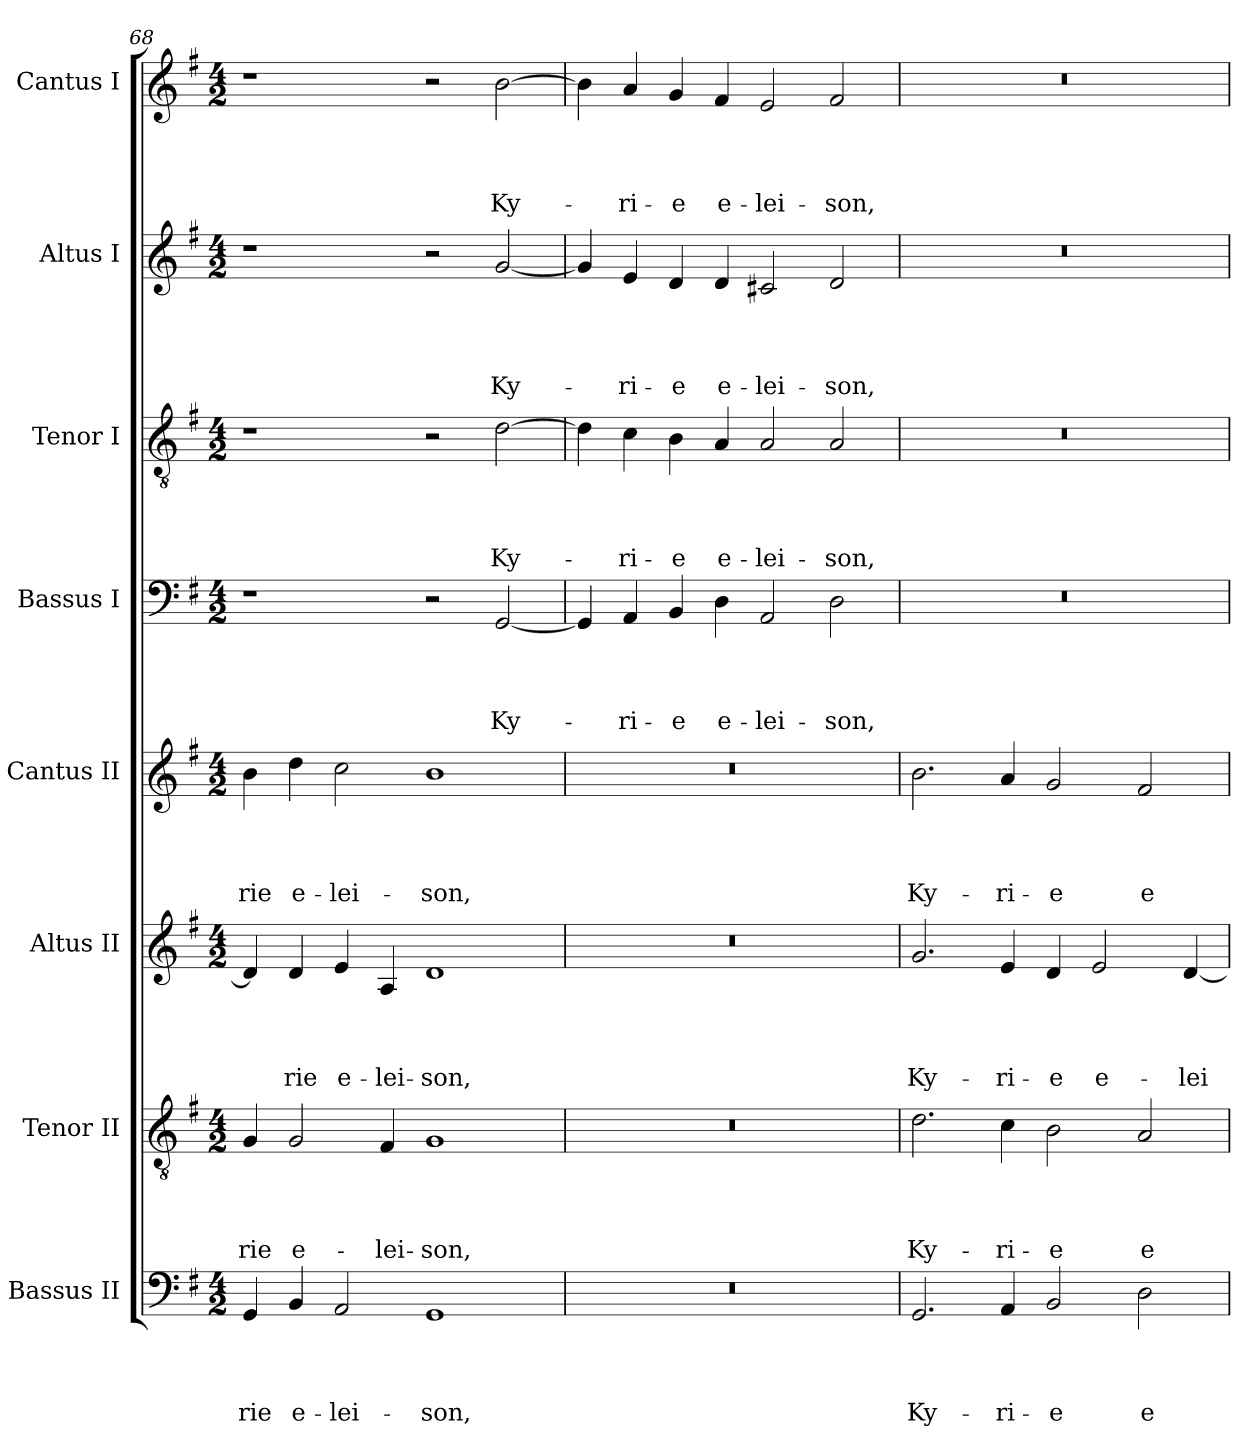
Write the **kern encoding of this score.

**kern	**text	**text	**text	**text	**kern	**text	**text	**text	**text	**kern	**text	**text	**text	**text	**kern	**text	**text	**text	**text	**kern	**text	**text	**text	**text	**kern	**text	**text	**text	**text	**kern	**text	**text	**text	**text	**kern	**text	**text	**text	**text
*part8	*part8	*part8	*part8	*part8	*part7	*part7	*part7	*part7	*part7	*part6	*part6	*part6	*part6	*part6	*part5	*part5	*part5	*part5	*part5	*part4	*part4	*part4	*part4	*part4	*part3	*part3	*part3	*part3	*part3	*part2	*part2	*part2	*part2	*part2	*part1	*part1	*part1	*part1	*part1
*staff8	*staff8	*staff8	*staff8	*staff8	*staff7	*staff7	*staff7	*staff7	*staff7	*staff6	*staff6	*staff6	*staff6	*staff6	*staff5	*staff5	*staff5	*staff5	*staff5	*staff4	*staff4	*staff4	*staff4	*staff4	*staff3	*staff3	*staff3	*staff3	*staff3	*staff2	*staff2	*staff2	*staff2	*staff2	*staff1	*staff1	*staff1	*staff1	*staff1
*I"Bassus II	*	*	*	*	*I"Tenor II	*	*	*	*	*I"Altus II	*	*	*	*	*I"Cantus II	*	*	*	*	*I"Bassus I	*	*	*	*	*I"Tenor I	*	*	*	*	*I"Altus I	*	*	*	*	*I"Cantus I	*	*	*	*
*I'B II	*	*	*	*	*I'T II	*	*	*	*	*I'A II	*	*	*	*	*I'C II	*	*	*	*	*I'B I	*	*	*	*	*I'T I	*	*	*	*	*I'A I	*	*	*	*	*I'C I	*	*	*	*
!!LO:LB:g=z
*clefF4	*	*	*	*	*clefGv2	*	*	*	*	*clefG2	*	*	*	*	*clefG2	*	*	*	*	*clefF4	*	*	*	*	*clefGv2	*	*	*	*	*clefG2	*	*	*	*	*clefG2	*	*	*	*
*k[f#]	*	*	*	*	*k[f#]	*	*	*	*	*k[f#]	*	*	*	*	*k[f#]	*	*	*	*	*k[f#]	*	*	*	*	*k[f#]	*	*	*	*	*k[f#]	*	*	*	*	*k[f#]	*	*	*	*
*G:	*	*	*	*	*G:	*	*	*	*	*G:	*	*	*	*	*G:	*	*	*	*	*G:	*	*	*	*	*G:	*	*	*	*	*G:	*	*	*	*	*G:	*	*	*	*
*M4/2	*	*	*	*	*M4/2	*	*	*	*	*M4/2	*	*	*	*	*M4/2	*	*	*	*	*M4/2	*	*	*	*	*M4/2	*	*	*	*	*M4/2	*	*	*	*	*M4/2	*	*	*	*
=68	=68	=68	=68	=68	=68	=68	=68	=68	=68	=68	=68	=68	=68	=68	=68	=68	=68	=68	=68	=68	=68	=68	=68	=68	=68	=68	=68	=68	=68	=68	=68	=68	=68	=68	=68	=68	=68	=68	=68
!	!	!	!	!LO:LY:b	!	!	!	!	!	!	!	!	!	!	!	!	!	!	!	!	!	!	!	!	!	!	!	!	!	!	!	!	!	!	!	!	!	!	!
!	!	!	!	!	!	!	!	!	!LO:LY:b	!	!	!	!	!	!	!	!	!	!	!	!	!	!	!	!	!	!	!	!	!	!	!	!	!	!	!	!	!	!
!	!	!	!	!	!	!	!	!	!	!	!	!	!	!	!	!	!	!	!LO:LY:b	!	!	!	!	!	!	!	!	!	!	!	!	!	!	!	!	!	!	!	!
4GG/	.	.	.	-rie	4G/	.	.	.	-rie	4d/]	.	.	.	.	4b\	.	.	.	-rie	1r	.	.	.	.	1r	.	.	.	.	1r	.	.	.	.	1r	.	.	.	.
!	!	!	!	!LO:LY:b	!	!	!	!	!	!	!	!	!	!	!	!	!	!	!	!	!	!	!	!	!	!	!	!	!	!	!	!	!	!	!	!	!	!	!
!	!	!	!	!	!	!	!	!	!LO:LY:b	!	!	!	!	!	!	!	!	!	!	!	!	!	!	!	!	!	!	!	!	!	!	!	!	!	!	!	!	!	!
!	!	!	!	!	!	!	!	!	!	!	!	!	!	!LO:LY:b	!	!	!	!	!	!	!	!	!	!	!	!	!	!	!	!	!	!	!	!	!	!	!	!	!
!	!	!	!	!	!	!	!	!	!	!	!	!	!	!	!	!	!	!	!LO:LY:b	!	!	!	!	!	!	!	!	!	!	!	!	!	!	!	!	!	!	!	!
4BB/	.	.	.	e-	2G/	.	.	.	e-	4d/	.	.	.	-rie	4dd\	.	.	.	e-	.	.	.	.	.	.	.	.	.	.	.	.	.	.	.	.	.	.	.	.
!	!	!	!	!LO:LY:b	!	!	!	!	!	!	!	!	!	!	!	!	!	!	!	!	!	!	!	!	!	!	!	!	!	!	!	!	!	!	!	!	!	!	!
!	!	!	!	!	!	!	!	!	!	!	!	!	!	!LO:LY:b	!	!	!	!	!	!	!	!	!	!	!	!	!	!	!	!	!	!	!	!	!	!	!	!	!
!	!	!	!	!	!	!	!	!	!	!	!	!	!	!	!	!	!	!	!LO:LY:b	!	!	!	!	!	!	!	!	!	!	!	!	!	!	!	!	!	!	!	!
2AA/	.	.	.	-lei-	.	.	.	.	.	4e/	.	.	.	e-	2cc\	.	.	.	-lei-	.	.	.	.	.	.	.	.	.	.	.	.	.	.	.	.	.	.	.	.
!	!	!	!	!	!	!	!	!	!LO:LY:b	!	!	!	!	!	!	!	!	!	!	!	!	!	!	!	!	!	!	!	!	!	!	!	!	!	!	!	!	!	!
!	!	!	!	!	!	!	!	!	!	!	!	!	!	!LO:LY:b	!	!	!	!	!	!	!	!	!	!	!	!	!	!	!	!	!	!	!	!	!	!	!	!	!
.	.	.	.	.	4F#/	.	.	.	-lei-	4A/	.	.	.	-lei-	.	.	.	.	.	.	.	.	.	.	.	.	.	.	.	.	.	.	.	.	.	.	.	.	.
!	!	!	!	!LO:LY:b	!	!	!	!	!	!	!	!	!	!	!	!	!	!	!	!	!	!	!	!	!	!	!	!	!	!	!	!	!	!	!	!	!	!	!
!	!	!	!	!	!	!	!	!	!LO:LY:b	!	!	!	!	!	!	!	!	!	!	!	!	!	!	!	!	!	!	!	!	!	!	!	!	!	!	!	!	!	!
!	!	!	!	!	!	!	!	!	!	!	!	!	!	!LO:LY:b	!	!	!	!	!	!	!	!	!	!	!	!	!	!	!	!	!	!	!	!	!	!	!	!	!
!	!	!	!	!	!	!	!	!	!	!	!	!	!	!	!	!	!	!	!LO:LY:b	!	!	!	!	!	!	!	!	!	!	!	!	!	!	!	!	!	!	!	!
1GG	.	.	.	-son,	1G	.	.	.	-son,	1d	.	.	.	-son,	1b	.	.	.	-son,	2r	.	.	.	.	2r	.	.	.	.	2r	.	.	.	.	2r	.	.	.	.
!	!	!	!	!	!	!	!	!	!	!	!	!	!	!	!	!	!	!	!	!	!	!	!	!LO:LY:b	!	!	!	!	!	!	!	!	!	!	!	!	!	!	!
!	!	!	!	!	!	!	!	!	!	!	!	!	!	!	!	!	!	!	!	!	!	!	!	!	!	!	!	!	!LO:LY:b	!	!	!	!	!	!	!	!	!	!
!	!	!	!	!	!	!	!	!	!	!	!	!	!	!	!	!	!	!	!	!	!	!	!	!	!	!	!	!	!	!	!	!	!	!LO:LY:b	!	!	!	!	!
!	!	!	!	!	!	!	!	!	!	!	!	!	!	!	!	!	!	!	!	!	!	!	!	!	!	!	!	!	!	!	!	!	!	!	!	!	!	!	!LO:LY:b
.	.	.	.	.	.	.	.	.	.	.	.	.	.	.	.	.	.	.	.	[2GG/	.	.	.	Ky-	[2d\	.	.	.	Ky-	[2g/	.	.	.	Ky-	[2b\	.	.	.	Ky-
=69	=69	=69	=69	=69	=69	=69	=69	=69	=69	=69	=69	=69	=69	=69	=69	=69	=69	=69	=69	=69	=69	=69	=69	=69	=69	=69	=69	=69	=69	=69	=69	=69	=69	=69	=69	=69	=69	=69	=69
0r	.	.	.	.	0r	.	.	.	.	0r	.	.	.	.	0r	.	.	.	.	4GG/]	.	.	.	.	4d\]	.	.	.	.	4g/]	.	.	.	.	4b\]	.	.	.	.
!	!	!	!	!	!	!	!	!	!	!	!	!	!	!	!	!	!	!	!	!	!	!	!	!LO:LY:b	!	!	!	!	!	!	!	!	!	!	!	!	!	!	!
!	!	!	!	!	!	!	!	!	!	!	!	!	!	!	!	!	!	!	!	!	!	!	!	!	!	!	!	!	!LO:LY:b	!	!	!	!	!	!	!	!	!	!
!	!	!	!	!	!	!	!	!	!	!	!	!	!	!	!	!	!	!	!	!	!	!	!	!	!	!	!	!	!	!	!	!	!	!LO:LY:b	!	!	!	!	!
!	!	!	!	!	!	!	!	!	!	!	!	!	!	!	!	!	!	!	!	!	!	!	!	!	!	!	!	!	!	!	!	!	!	!	!	!	!	!	!LO:LY:b
.	.	.	.	.	.	.	.	.	.	.	.	.	.	.	.	.	.	.	.	4AA/	.	.	.	-ri-	4c\	.	.	.	-ri-	4e/	.	.	.	-ri-	4a/	.	.	.	-ri-
!	!	!	!	!	!	!	!	!	!	!	!	!	!	!	!	!	!	!	!	!	!	!	!	!LO:LY:b	!	!	!	!	!	!	!	!	!	!	!	!	!	!	!
!	!	!	!	!	!	!	!	!	!	!	!	!	!	!	!	!	!	!	!	!	!	!	!	!	!	!	!	!	!LO:LY:b	!	!	!	!	!	!	!	!	!	!
!	!	!	!	!	!	!	!	!	!	!	!	!	!	!	!	!	!	!	!	!	!	!	!	!	!	!	!	!	!	!	!	!	!	!LO:LY:b	!	!	!	!	!
!	!	!	!	!	!	!	!	!	!	!	!	!	!	!	!	!	!	!	!	!	!	!	!	!	!	!	!	!	!	!	!	!	!	!	!	!	!	!	!LO:LY:b
.	.	.	.	.	.	.	.	.	.	.	.	.	.	.	.	.	.	.	.	4BB/	.	.	.	-e	4B\	.	.	.	-e	4d/	.	.	.	-e	4g/	.	.	.	-e
!	!	!	!	!	!	!	!	!	!	!	!	!	!	!	!	!	!	!	!	!	!	!	!	!LO:LY:b	!	!	!	!	!	!	!	!	!	!	!	!	!	!	!
!	!	!	!	!	!	!	!	!	!	!	!	!	!	!	!	!	!	!	!	!	!	!	!	!	!	!	!	!	!LO:LY:b	!	!	!	!	!	!	!	!	!	!
!	!	!	!	!	!	!	!	!	!	!	!	!	!	!	!	!	!	!	!	!	!	!	!	!	!	!	!	!	!	!	!	!	!	!LO:LY:b	!	!	!	!	!
!	!	!	!	!	!	!	!	!	!	!	!	!	!	!	!	!	!	!	!	!	!	!	!	!	!	!	!	!	!	!	!	!	!	!	!	!	!	!	!LO:LY:b
.	.	.	.	.	.	.	.	.	.	.	.	.	.	.	.	.	.	.	.	4D\	.	.	.	e-	4A/	.	.	.	e-	4d/	.	.	.	e-	4f#/	.	.	.	e-
!	!	!	!	!	!	!	!	!	!	!	!	!	!	!	!	!	!	!	!	!	!	!	!	!LO:LY:b	!	!	!	!	!	!	!	!	!	!	!	!	!	!	!
!	!	!	!	!	!	!	!	!	!	!	!	!	!	!	!	!	!	!	!	!	!	!	!	!	!	!	!	!	!LO:LY:b	!	!	!	!	!	!	!	!	!	!
!	!	!	!	!	!	!	!	!	!	!	!	!	!	!	!	!	!	!	!	!	!	!	!	!	!	!	!	!	!	!	!	!	!	!LO:LY:b	!	!	!	!	!
!	!	!	!	!	!	!	!	!	!	!	!	!	!	!	!	!	!	!	!	!	!	!	!	!	!	!	!	!	!	!	!	!	!	!	!	!	!	!	!LO:LY:b
.	.	.	.	.	.	.	.	.	.	.	.	.	.	.	.	.	.	.	.	2AA/	.	.	.	-lei-	2A/	.	.	.	-lei-	2c#X/	.	.	.	-lei-	2e/	.	.	.	-lei-
!	!	!	!	!	!	!	!	!	!	!	!	!	!	!	!	!	!	!	!	!	!	!	!	!LO:LY:b	!	!	!	!	!	!	!	!	!	!	!	!	!	!	!
!	!	!	!	!	!	!	!	!	!	!	!	!	!	!	!	!	!	!	!	!	!	!	!	!	!	!	!	!	!LO:LY:b	!	!	!	!	!	!	!	!	!	!
!	!	!	!	!	!	!	!	!	!	!	!	!	!	!	!	!	!	!	!	!	!	!	!	!	!	!	!	!	!	!	!	!	!	!LO:LY:b	!	!	!	!	!
!	!	!	!	!	!	!	!	!	!	!	!	!	!	!	!	!	!	!	!	!	!	!	!	!	!	!	!	!	!	!	!	!	!	!	!	!	!	!	!LO:LY:b
.	.	.	.	.	.	.	.	.	.	.	.	.	.	.	.	.	.	.	.	2D\	.	.	.	-son,	2A/	.	.	.	-son,	2d/	.	.	.	-son,	2f#/	.	.	.	-son,
=70	=70	=70	=70	=70	=70	=70	=70	=70	=70	=70	=70	=70	=70	=70	=70	=70	=70	=70	=70	=70	=70	=70	=70	=70	=70	=70	=70	=70	=70	=70	=70	=70	=70	=70	=70	=70	=70	=70	=70
!	!	!	!	!LO:LY:b	!	!	!	!	!	!	!	!	!	!	!	!	!	!	!	!	!	!	!	!	!	!	!	!	!	!	!	!	!	!	!	!	!	!	!
!	!	!	!	!	!	!	!	!	!LO:LY:b	!	!	!	!	!	!	!	!	!	!	!	!	!	!	!	!	!	!	!	!	!	!	!	!	!	!	!	!	!	!
!	!	!	!	!	!	!	!	!	!	!	!	!	!	!LO:LY:b	!	!	!	!	!	!	!	!	!	!	!	!	!	!	!	!	!	!	!	!	!	!	!	!	!
!	!	!	!	!	!	!	!	!	!	!	!	!	!	!	!	!	!	!	!LO:LY:b	!	!	!	!	!	!	!	!	!	!	!	!	!	!	!	!	!	!	!	!
2.GG/	.	.	.	Ky-	2.d\	.	.	.	Ky-	2.g/	.	.	.	Ky-	2.b\	.	.	.	Ky-	0r	.	.	.	.	0r	.	.	.	.	0r	.	.	.	.	0r	.	.	.	.
!	!	!	!	!LO:LY:b	!	!	!	!	!	!	!	!	!	!	!	!	!	!	!	!	!	!	!	!	!	!	!	!	!	!	!	!	!	!	!	!	!	!	!
!	!	!	!	!	!	!	!	!	!LO:LY:b	!	!	!	!	!	!	!	!	!	!	!	!	!	!	!	!	!	!	!	!	!	!	!	!	!	!	!	!	!	!
!	!	!	!	!	!	!	!	!	!	!	!	!	!	!LO:LY:b	!	!	!	!	!	!	!	!	!	!	!	!	!	!	!	!	!	!	!	!	!	!	!	!	!
!	!	!	!	!	!	!	!	!	!	!	!	!	!	!	!	!	!	!	!LO:LY:b	!	!	!	!	!	!	!	!	!	!	!	!	!	!	!	!	!	!	!	!
4AA/	.	.	.	-ri-	4c\	.	.	.	-ri-	4e/	.	.	.	-ri-	4a/	.	.	.	-ri-	.	.	.	.	.	.	.	.	.	.	.	.	.	.	.	.	.	.	.	.
!	!	!	!	!LO:LY:b	!	!	!	!	!	!	!	!	!	!	!	!	!	!	!	!	!	!	!	!	!	!	!	!	!	!	!	!	!	!	!	!	!	!	!
!	!	!	!	!	!	!	!	!	!LO:LY:b	!	!	!	!	!	!	!	!	!	!	!	!	!	!	!	!	!	!	!	!	!	!	!	!	!	!	!	!	!	!
!	!	!	!	!	!	!	!	!	!	!	!	!	!	!LO:LY:b	!	!	!	!	!	!	!	!	!	!	!	!	!	!	!	!	!	!	!	!	!	!	!	!	!
!	!	!	!	!	!	!	!	!	!	!	!	!	!	!	!	!	!	!	!LO:LY:b	!	!	!	!	!	!	!	!	!	!	!	!	!	!	!	!	!	!	!	!
2BB/	.	.	.	-e	2B\	.	.	.	-e	4d/	.	.	.	-e	2g/	.	.	.	-e	.	.	.	.	.	.	.	.	.	.	.	.	.	.	.	.	.	.	.	.
!	!	!	!	!	!	!	!	!	!	!	!	!	!	!LO:LY:b	!	!	!	!	!	!	!	!	!	!	!	!	!	!	!	!	!	!	!	!	!	!	!	!	!
.	.	.	.	.	.	.	.	.	.	2e/	.	.	.	e-	.	.	.	.	.	.	.	.	.	.	.	.	.	.	.	.	.	.	.	.	.	.	.	.	.
!	!	!	!	!LO:LY:b	!	!	!	!	!	!	!	!	!	!	!	!	!	!	!	!	!	!	!	!	!	!	!	!	!	!	!	!	!	!	!	!	!	!	!
!	!	!	!	!	!	!	!	!	!LO:LY:b	!	!	!	!	!	!	!	!	!	!	!	!	!	!	!	!	!	!	!	!	!	!	!	!	!	!	!	!	!	!
!	!	!	!	!	!	!	!	!	!	!	!	!	!	!	!	!	!	!	!LO:LY:b	!	!	!	!	!	!	!	!	!	!	!	!	!	!	!	!	!	!	!	!
2D\	.	.	.	e-	2A/	.	.	.	e-	.	.	.	.	.	2f#/	.	.	.	e-	.	.	.	.	.	.	.	.	.	.	.	.	.	.	.	.	.	.	.	.
!	!	!	!	!	!	!	!	!	!	!	!	!	!	!LO:LY:b	!	!	!	!	!	!	!	!	!	!	!	!	!	!	!	!	!	!	!	!	!	!	!	!	!
.	.	.	.	.	.	.	.	.	.	[4d/	.	.	.	-lei-	.	.	.	.	.	.	.	.	.	.	.	.	.	.	.	.	.	.	.	.	.	.	.	.	.
=	=	=	=	=	=	=	=	=	=	=	=	=	=	=	=	=	=	=	=	=	=	=	=	=	=	=	=	=	=	=	=	=	=	=	=	=	=	=	=
*-	*-	*-	*-	*-	*-	*-	*-	*-	*-	*-	*-	*-	*-	*-	*-	*-	*-	*-	*-	*-	*-	*-	*-	*-	*-	*-	*-	*-	*-	*-	*-	*-	*-	*-	*-	*-	*-	*-	*-
